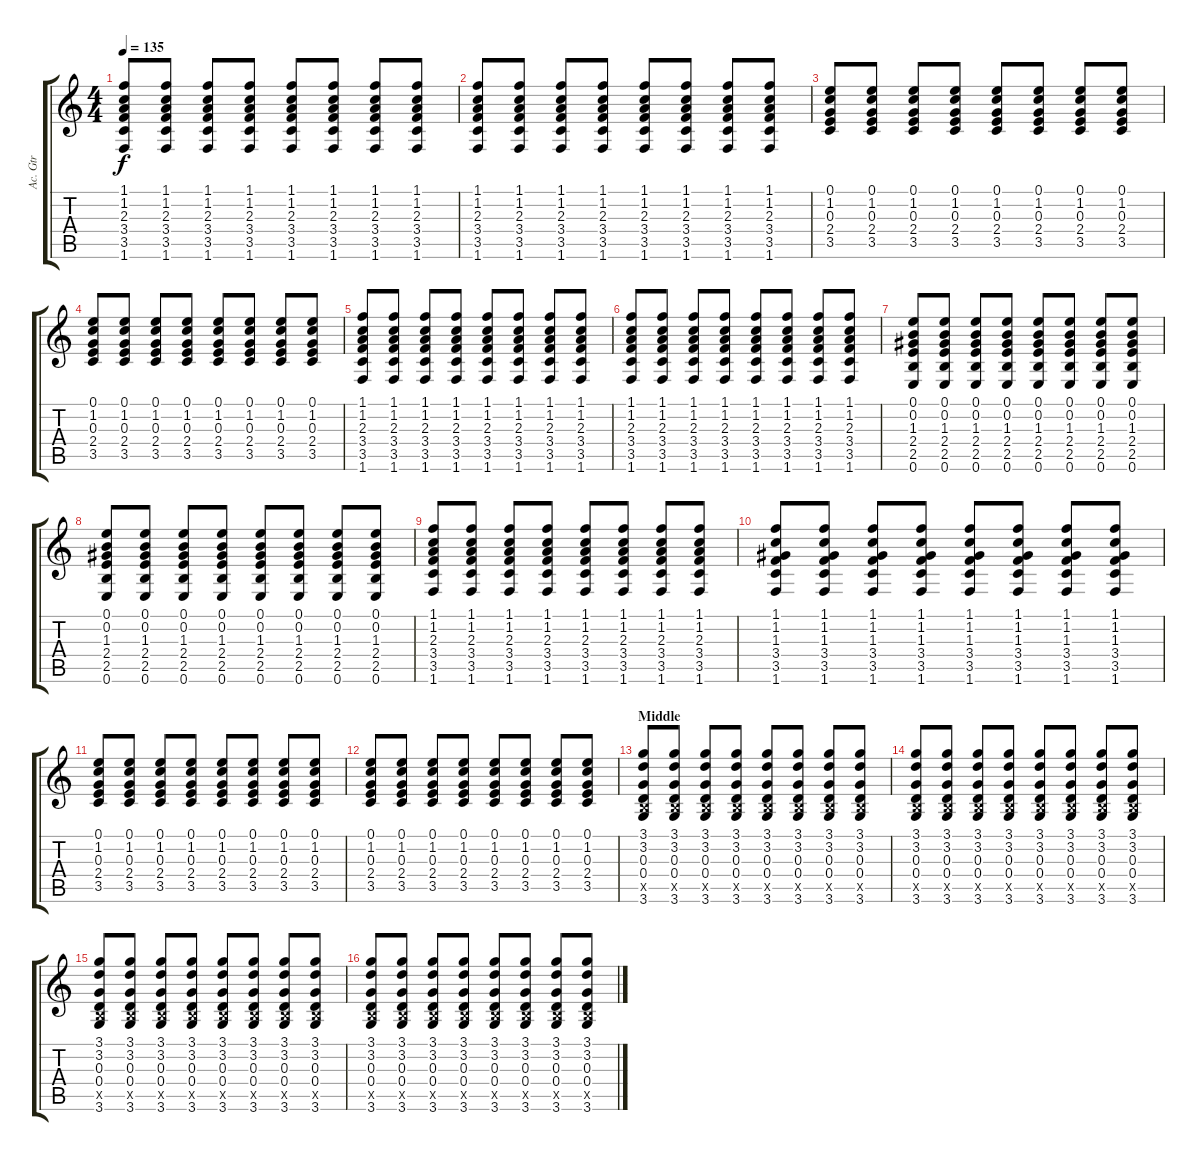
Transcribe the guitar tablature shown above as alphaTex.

\track ("Ac. Gtr" "Ac. Gtr") {instrument acousticguitarsteel}
\staff {score tabs}
\tuning (E4 B3 G3 D3 A2 E2) {hide}
\ts (4 4)
\tempo 135
\clef g2
\ks c
(1.1 1.2 2.3 3.4 3.5 1.6).8{dy f} (1.1 1.2 2.3 3.4 3.5 1.6).8 (1.1 1.2 2.3 3.4 3.5 1.6).8 (1.1 1.2 2.3 3.4 3.5 1.6).8 (1.1 1.2 2.3 3.4 3.5 1.6).8 (1.1 1.2 2.3 3.4 3.5 1.6).8 (1.1 1.2 2.3 3.4 3.5 1.6).8 (1.1 1.2 2.3 3.4 3.5 1.6).8 |
(1.1 1.2 2.3 3.4 3.5 1.6).8 (1.1 1.2 2.3 3.4 3.5 1.6).8 (1.1 1.2 2.3 3.4 3.5 1.6).8 (1.1 1.2 2.3 3.4 3.5 1.6).8 (1.1 1.2 2.3 3.4 3.5 1.6).8 (1.1 1.2 2.3 3.4 3.5 1.6).8 (1.1 1.2 2.3 3.4 3.5 1.6).8 (1.1 1.2 2.3 3.4 3.5 1.6).8 |
(0.1 1.2 0.3 2.4 3.5).8 (0.1 1.2 0.3 2.4 3.5).8 (0.1 1.2 0.3 2.4 3.5).8 (0.1 1.2 0.3 2.4 3.5).8 (0.1 1.2 0.3 2.4 3.5).8 (0.1 1.2 0.3 2.4 3.5).8 (0.1 1.2 0.3 2.4 3.5).8 (0.1 1.2 0.3 2.4 3.5).8 |
(0.1 1.2 0.3 2.4 3.5).8 (0.1 1.2 0.3 2.4 3.5).8 (0.1 1.2 0.3 2.4 3.5).8 (0.1 1.2 0.3 2.4 3.5).8 (0.1 1.2 0.3 2.4 3.5).8 (0.1 1.2 0.3 2.4 3.5).8 (0.1 1.2 0.3 2.4 3.5).8 (0.1 1.2 0.3 2.4 3.5).8 |
(1.1 1.2 2.3 3.4 3.5 1.6).8 (1.1 1.2 2.3 3.4 3.5 1.6).8 (1.1 1.2 2.3 3.4 3.5 1.6).8 (1.1 1.2 2.3 3.4 3.5 1.6).8 (1.1 1.2 2.3 3.4 3.5 1.6).8 (1.1 1.2 2.3 3.4 3.5 1.6).8 (1.1 1.2 2.3 3.4 3.5 1.6).8 (1.1 1.2 2.3 3.4 3.5 1.6).8 |
(1.1 1.2 2.3 3.4 3.5 1.6).8 (1.1 1.2 2.3 3.4 3.5 1.6).8 (1.1 1.2 2.3 3.4 3.5 1.6).8 (1.1 1.2 2.3 3.4 3.5 1.6).8 (1.1 1.2 2.3 3.4 3.5 1.6).8 (1.1 1.2 2.3 3.4 3.5 1.6).8 (1.1 1.2 2.3 3.4 3.5 1.6).8 (1.1 1.2 2.3 3.4 3.5 1.6).8 |
(0.1 0.2 1.3 2.4 2.5 0.6).8 (0.1 0.2 1.3 2.4 2.5 0.6).8 (0.1 0.2 1.3 2.4 2.5 0.6).8 (0.1 0.2 1.3 2.4 2.5 0.6).8 (0.1 0.2 1.3 2.4 2.5 0.6).8 (0.1 0.2 1.3 2.4 2.5 0.6).8 (0.1 0.2 1.3 2.4 2.5 0.6).8 (0.1 0.2 1.3 2.4 2.5 0.6).8 |
(0.1 0.2 1.3 2.4 2.5 0.6).8 (0.1 0.2 1.3 2.4 2.5 0.6).8 (0.1 0.2 1.3 2.4 2.5 0.6).8 (0.1 0.2 1.3 2.4 2.5 0.6).8 (0.1 0.2 1.3 2.4 2.5 0.6).8 (0.1 0.2 1.3 2.4 2.5 0.6).8 (0.1 0.2 1.3 2.4 2.5 0.6).8 (0.1 0.2 1.3 2.4 2.5 0.6).8 |
(1.1 1.2 2.3 3.4 3.5 1.6).8 (1.1 1.2 2.3 3.4 3.5 1.6).8 (1.1 1.2 2.3 3.4 3.5 1.6).8 (1.1 1.2 2.3 3.4 3.5 1.6).8 (1.1 1.2 2.3 3.4 3.5 1.6).8 (1.1 1.2 2.3 3.4 3.5 1.6).8 (1.1 1.2 2.3 3.4 3.5 1.6).8 (1.1 1.2 2.3 3.4 3.5 1.6).8 |
(1.1 1.2 1.3 3.4 3.5 1.6).8 (1.1 1.2 1.3 3.4 3.5 1.6).8 (1.1 1.2 1.3 3.4 3.5 1.6).8 (1.1 1.2 1.3 3.4 3.5 1.6).8 (1.1 1.2 1.3 3.4 3.5 1.6).8 (1.1 1.2 1.3 3.4 3.5 1.6).8 (1.1 1.2 1.3 3.4 3.5 1.6).8 (1.1 1.2 1.3 3.4 3.5 1.6).8 |
(0.1 1.2 0.3 2.4 3.5).8 (0.1 1.2 0.3 2.4 3.5).8 (0.1 1.2 0.3 2.4 3.5).8 (0.1 1.2 0.3 2.4 3.5).8 (0.1 1.2 0.3 2.4 3.5).8 (0.1 1.2 0.3 2.4 3.5).8 (0.1 1.2 0.3 2.4 3.5).8 (0.1 1.2 0.3 2.4 3.5).8 |
(0.1 1.2 0.3 2.4 3.5).8 (0.1 1.2 0.3 2.4 3.5).8 (0.1 1.2 0.3 2.4 3.5).8 (0.1 1.2 0.3 2.4 3.5).8 (0.1 1.2 0.3 2.4 3.5).8 (0.1 1.2 0.3 2.4 3.5).8 (0.1 1.2 0.3 2.4 3.5).8 (0.1 1.2 0.3 2.4 3.5).8 |
\section ("" "Middle")
(3.1 3.2 0.3 0.4 2.5{x} 3.6).8 (3.1 3.2 0.3 0.4 2.5{x} 3.6).8 (3.1 3.2 0.3 0.4 2.5{x} 3.6).8 (3.1 3.2 0.3 0.4 2.5{x} 3.6).8 (3.1 3.2 0.3 0.4 2.5{x} 3.6).8 (3.1 3.2 0.3 0.4 2.5{x} 3.6).8 (3.1 3.2 0.3 0.4 2.5{x} 3.6).8 (3.1 3.2 0.3 0.4 2.5{x} 3.6).8 |
(3.1 3.2 0.3 0.4 2.5{x} 3.6).8 (3.1 3.2 0.3 0.4 2.5{x} 3.6).8 (3.1 3.2 0.3 0.4 2.5{x} 3.6).8 (3.1 3.2 0.3 0.4 2.5{x} 3.6).8 (3.1 3.2 0.3 0.4 2.5{x} 3.6).8 (3.1 3.2 0.3 0.4 2.5{x} 3.6).8 (3.1 3.2 0.3 0.4 2.5{x} 3.6).8 (3.1 3.2 0.3 0.4 2.5{x} 3.6).8 |
(3.1 3.2 0.3 0.4 2.5{x} 3.6).8 (3.1 3.2 0.3 0.4 2.5{x} 3.6).8 (3.1 3.2 0.3 0.4 2.5{x} 3.6).8 (3.1 3.2 0.3 0.4 2.5{x} 3.6).8 (3.1 3.2 0.3 0.4 2.5{x} 3.6).8 (3.1 3.2 0.3 0.4 2.5{x} 3.6).8 (3.1 3.2 0.3 0.4 2.5{x} 3.6).8 (3.1 3.2 0.3 0.4 2.5{x} 3.6).8 |
(3.1 3.2 0.3 0.4 2.5{x} 3.6).8 (3.1 3.2 0.3 0.4 2.5{x} 3.6).8 (3.1 3.2 0.3 0.4 2.5{x} 3.6).8 (3.1 3.2 0.3 0.4 2.5{x} 3.6).8 (3.1 3.2 0.3 0.4 2.5{x} 3.6).8 (3.1 3.2 0.3 0.4 2.5{x} 3.6).8 (3.1 3.2 0.3 0.4 2.5{x} 3.6).8 (3.1 3.2 0.3 0.4 2.5{x} 3.6).8
